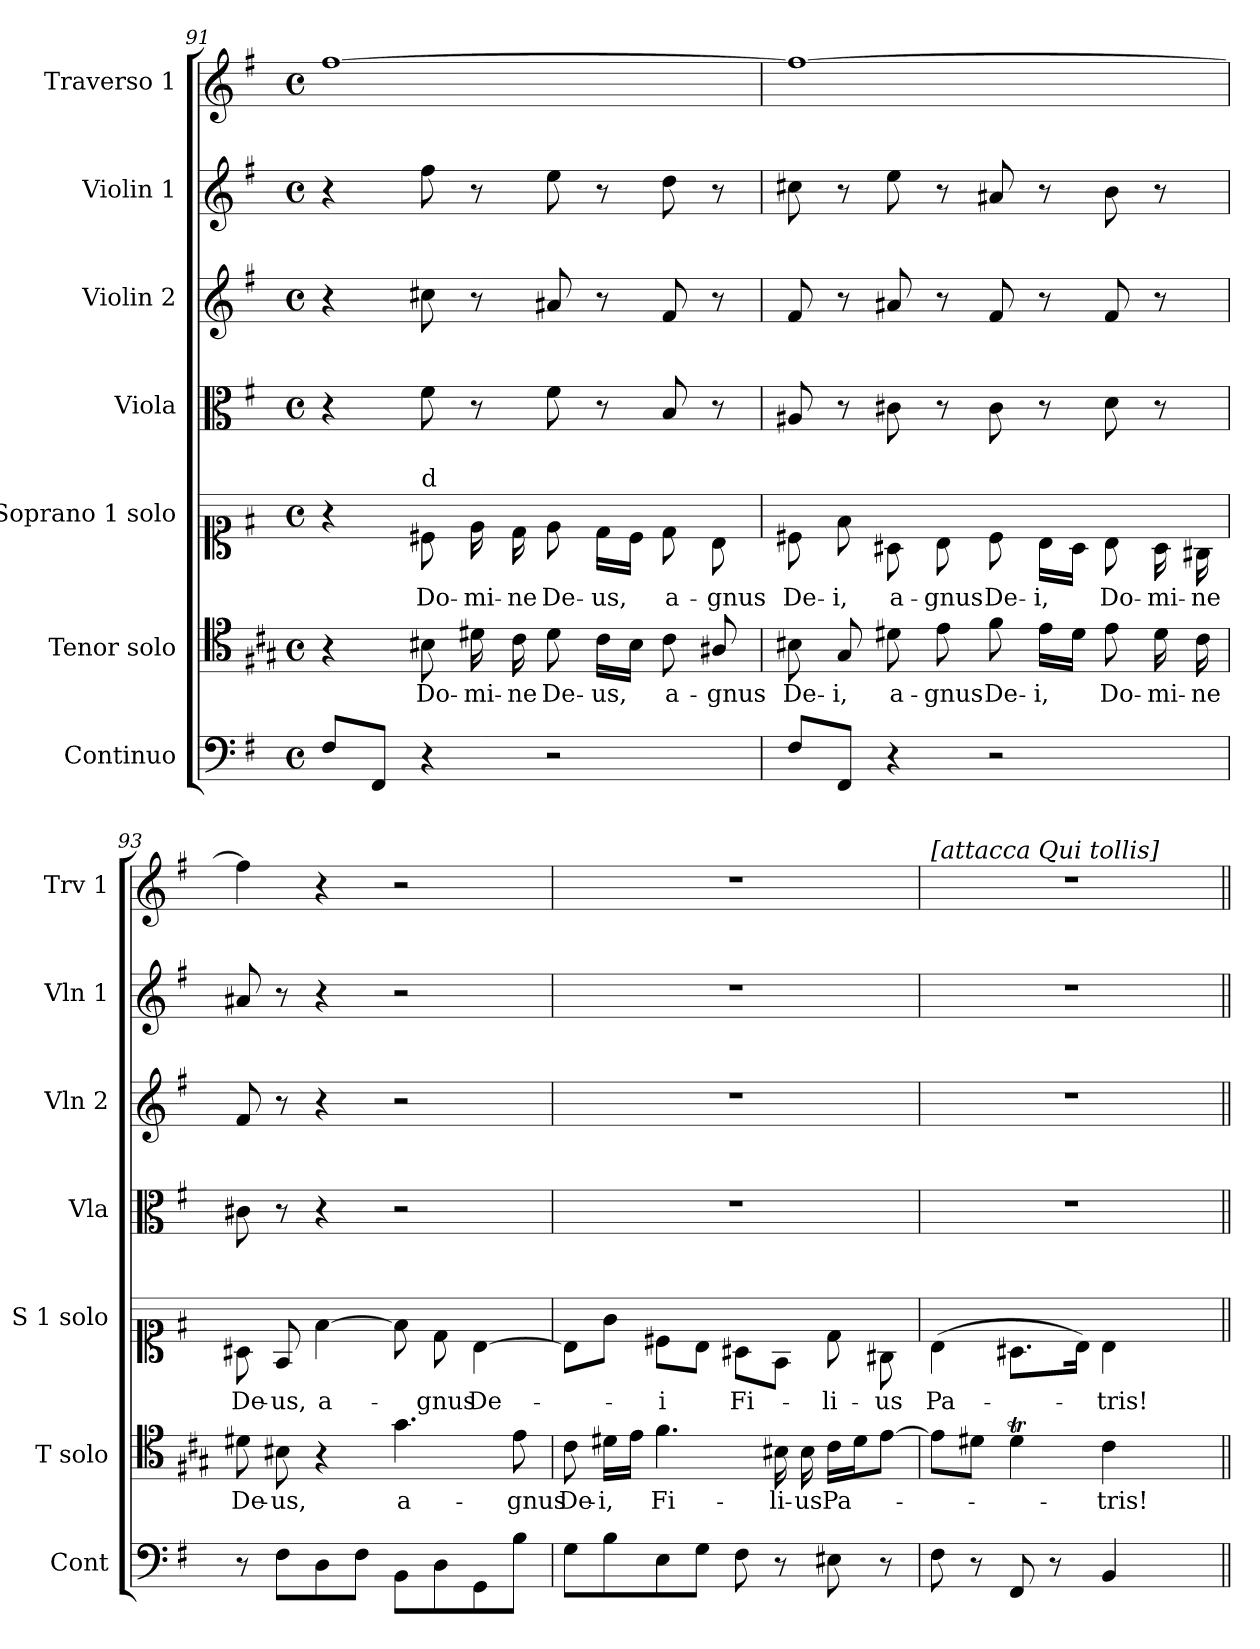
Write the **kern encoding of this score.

**kern	**kern	**text	**kern	**text	**kern	**kern	**kern	**kern
*part7	*part6	*part6	*part5	*part5	*part4	*part3	*part2	*part1
*staff7	*staff6	*staff6	*staff5	*staff5	*staff4	*staff3	*staff2	*staff1
*I"Continuo	*I"Tenor solo	*	*I"Soprano 1 solo	*	*I"Viola	*I"Violin 2	*I"Violin 1	*I"Traverso 1
*I'Cont	*I'T solo	*	*I'S 1 solo	*	*I'Vla	*I'Vln 2	*I'Vln 1	*I'Trv 1
*clefF4	*clefC4	*	*clefC1	*	*clefC3	*clefG2	*clefG2	*clefG2
*	*ITrd1c2	*	*ITrd-7c-12	*	*	*	*	*
*k[f#]	*k[f#]	*	*k[f#]	*	*k[f#]	*k[f#]	*k[f#]	*k[f#]
*M4/4	*M4/4	*	*M4/4	*	*M4/4	*M4/4	*M4/4	*M4/4
*met(c)	*met(c)	*	*met(c)	*	*met(c)	*met(c)	*met(c)	*met(c)
=91	=91	=91	=91	=91	=91	=91	=91	=91
8F#/L	4r	.	4r	.	4r	4r	4r	[1ff#
8FF#/J	.	.	.	.	.	.	.	.
!	!	!	!LO:TX:a:t=d	!	!	!	!	!
!	!	!LO:LY:b	!	!LO:LY:b	!	!	!	!
4r	8A#X\	Do-	8cc#X\	Do-	8f#\	8cc#X\	8ff#\	.
!	!	!LO:LY:b	!	!LO:LY:b	!	!	!	!
.	16c#X\	-mi-	16ee\	-mi-	8r	8r	8r	.
!	!	!LO:LY:b	!	!LO:LY:b	!	!	!	!
.	16B\	-ne	16dd\	-ne	.	.	.	.
!	!	!LO:LY:b	!	!LO:LY:b	!	!	!	!
2r	8c#\	De-	8ee\	De-	8f#\	8a#X/	8ee\	.
!	!	!LO:LY:b	!	!LO:LY:b	!	!	!	!
.	16B\LL	-us,	16dd\LL	-us,	8r	8r	8r	.
.	16A#\JJ	.	16cc#\JJ	.	.	.	.	.
!	!	!LO:LY:b	!	!LO:LY:b	!	!	!	!
.	8B\	a-	8dd\	a-	8B/	8f#/	8dd\	.
!	!	!LO:LY:b	!	!LO:LY:b	!	!	!	!
.	8G#X/	-gnus	8b\	-gnus	8r	8r	8r	.
!!LO:LB:g=z
=92	=92	=92	=92	=92	=92	=92	=92	=92
!	!	!LO:LY:b	!	!LO:LY:b	!	!	!	!
8F#/L	8A#X\	De-	8cc#X\	De-	8A#X/	8f#/	8cc#X\	1ff#_
!	!	!LO:LY:b	!	!LO:LY:b	!	!	!	!
8FF#/J	8F#/	-i,	8ff#\	-i,	8r	8r	8r	.
!	!	!LO:LY:b	!	!LO:LY:b	!	!	!	!
4r	8c#X\	a-	8a#X\	a-	8c#X\	8a#X/	8ee\	.
!	!	!LO:LY:b	!	!LO:LY:b	!	!	!	!
.	8d\	-gnus	8b\	-gnus	8r	8r	8r	.
!	!	!LO:LY:b	!	!LO:LY:b	!	!	!	!
2r	8e\	De-	8cc#\	De-	8c#\	8f#/	8a#X/	.
!	!	!LO:LY:b	!	!LO:LY:b	!	!	!	!
.	16d\LL	-i,	16b\LL	-i,	8r	8r	8r	.
.	16c#\JJ	.	16a#\JJ	.	.	.	.	.
!	!	!LO:LY:b	!	!LO:LY:b	!	!	!	!
.	8d\	Do-	8b\	Do-	8d\	8f#/	8b\	.
!	!	!LO:LY:b	!	!LO:LY:b	!	!	!	!
.	16c#\	-mi-	16a#\	-mi-	8r	8r	8r	.
!	!	!LO:LY:b	!	!LO:LY:b	!	!	!	!
.	16B\	-ne	16g#X\	-ne	.	.	.	.
=93	=93	=93	=93	=93	=93	=93	=93	=93
!	!	!LO:LY:b	!	!LO:LY:b	!	!	!	!
8r	8c#X\	De-	8a#X\	De-	8c#X\	8f#/	8a#X/	4ff#\]
!	!	!LO:LY:b	!	!LO:LY:b	!	!	!	!
8F#\L	8A#X\	-us,	8f#/	-us,	8r	8r	8r	.
!	!	!	!	!LO:LY:b	!	!	!	!
8D\	4r	.	[4ff#\	a-	4r	4r	4r	4r
8F#\J	.	.	.	.	.	.	.	.
!	!	!LO:LY:b	!	!	!	!	!	!
8BB\L	4.f#\	a-	8ff#\]	.	2r	2r	2r	2r
!	!	!	!	!LO:LY:b	!	!	!	!
8D\	.	.	8dd\	-gnus	.	.	.	.
!	!	!	!	!LO:LY:b	!	!	!	!
8GG\	.	.	[4b\	De-	.	.	.	.
!	!	!LO:LY:b	!	!	!	!	!	!
8B\J	8d\	-gnus	.	.	.	.	.	.
=94	=94	=94	=94	=94	=94	=94	=94	=94
!	!	!LO:LY:b	!	!	!	!	!	!
8G\L	8B\	De-	8b\L]	.	1r	1r	1r	1r
!	!	!LO:LY:b	!	!	!	!	!	!
8B\	16c#X\LL	-i,	8gg\J	.	.	.	.	.
.	16d\JJ	.	.	.	.	.	.	.
!	!	!LO:LY:b	!	!LO:LY:b	!	!	!	!
8E\	4.e\	Fi-	8cc#X\L	-i	.	.	.	.
8G\J	.	.	8b\J	.	.	.	.	.
!	!	!	!	!LO:LY:b	!	!	!	!
8F#\	.	.	8a#X\L	Fi-	.	.	.	.
!	!	!LO:LY:b	!	!	!	!	!	!
8r	16A#X\	-li-	8f#\J	.	.	.	.	.
!	!	!LO:LY:b	!	!	!	!	!	!
.	16A#\	-us	.	.	.	.	.	.
!	!	!LO:LY:b	!	!LO:LY:b	!	!	!	!
8E#X\	16B\LL	Pa-	8dd\	-li-	.	.	.	.
.	16c#\J	.	.	.	.	.	.	.
!	!	!	!	!LO:LY:b	!	!	!	!
8r	[8d\J	.	8g#X\	-us	.	.	.	.
=95	=95	=95	=95	=95	=95	=95	=95	=95
!	!	!	!	!	!	!	!	!LO:TX:a:B:t=[attacca Qui tollis]
!	!	!	!	!LO:LY:b	!	!	!	!
8F#\	8d\L]	.	(4b\	Pa-	1r	1r	1r	1r
8r	8c#X\J	.	.	.	.	.	.	.
8FF#/	4c#t\	.	8.a#X\L	.	.	.	.	.
8r	.	.	.	.	.	.	.	.
.	.	.	16b\Jk)	.	.	.	.	.
!	!	!LO:LY:b	!	!LO:LY:b	!	!	!	!
4BB/	4B\	-tris!	4b\	-tris!	.	.	.	.
4ryy	4ryy	.	4ryy	.	.	.	.	.
=||	=||	=||	=||	=||	=||	=||	=||	=||
*-	*-	*-	*-	*-	*-	*-	*-	*-
